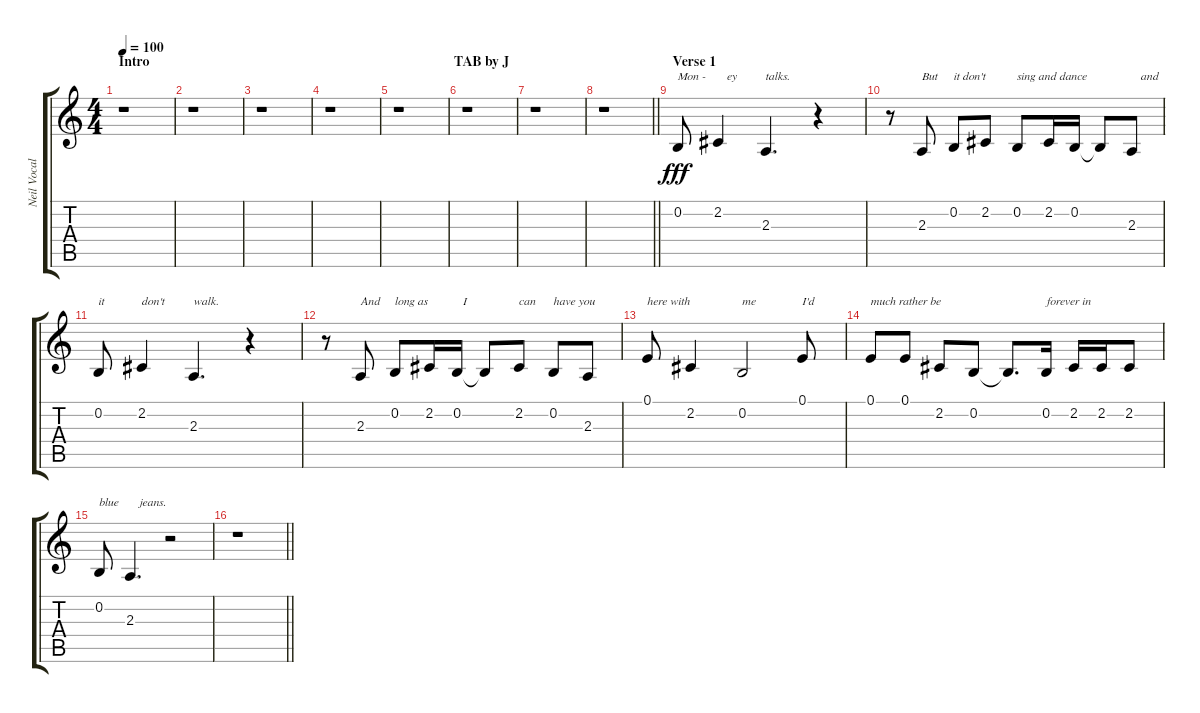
\track ("Neil Vocal" "Neil Vocal") {instrument altosax}
\staff {score tabs}
\tuning (E4 B3 G3 D3 A2 E2) {hide}
\ts (4 4)
\section ("" "Intro                                                                                       TAB by J")
\tempo 100
\clef g2
\ks c
r.1{dy fff instrument altosax} |
r.1 |
r.1 |
r.1 |
r.1 |
r.1 |
r.1 |
\barLineRight lightlight
r.1 |
\section ("" "Verse 1")
0.2.8{txt "Mon -"} 2.2.4{txt "   ey"} 2.3.4{d txt "talks."} r.4 |
r.8 2.3.8{txt "But"} 0.2.8{txt "it don't"} 2.2.8 0.2.8{txt "sing and dance"} 2.2.16 0.2.16 0.2{t}.8 2.3.8{txt "   and"} |
0.2.8{txt "it"} 2.2.4{txt "don't"} 2.3.4{d txt "walk."} r.4 |
r.8 2.3.8{txt "And"} 0.2.8{txt "long as"} 2.2.16 0.2.16{txt "  I"} 0.2{t}.8 2.2.8{txt "can"} 0.2.8{txt "have you"} 2.3.8{txt " "} |
0.1.8{txt "here with"} 2.2.4 0.2.2{txt "me"} 0.1.8{txt "I'd"} |
0.1.8{txt "much rather be"} 0.1.8 2.2.8 0.2.8 0.2{t}.8{d} 0.2.16{txt "forever in"} 2.2.16 2.2.16 2.2.8 |
0.2.8{txt "blue"} 2.3.4{d txt "   jeans."} r.2 |
\barLineRight lightlight
r.1
